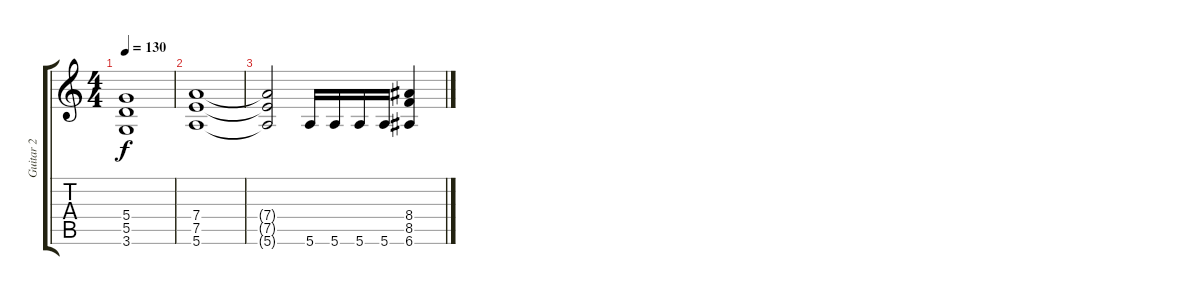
\track ("Guitar 2" "Guitar 2") {instrument distortionguitar}
\staff {score tabs}
\tuning (E4 B3 G3 D3 A2 E2) {hide}
\ts (4 4)
\tempo 130
\clef g2
\ks c
(5.4 5.5 3.6).1{dy f} |
(7.4 7.5 5.6).1 |
(7.4{t} 7.5{t} 5.6{t}).2 5.6.16 5.6.16 5.6.16 5.6.16 (8.4 8.5 6.6).4
